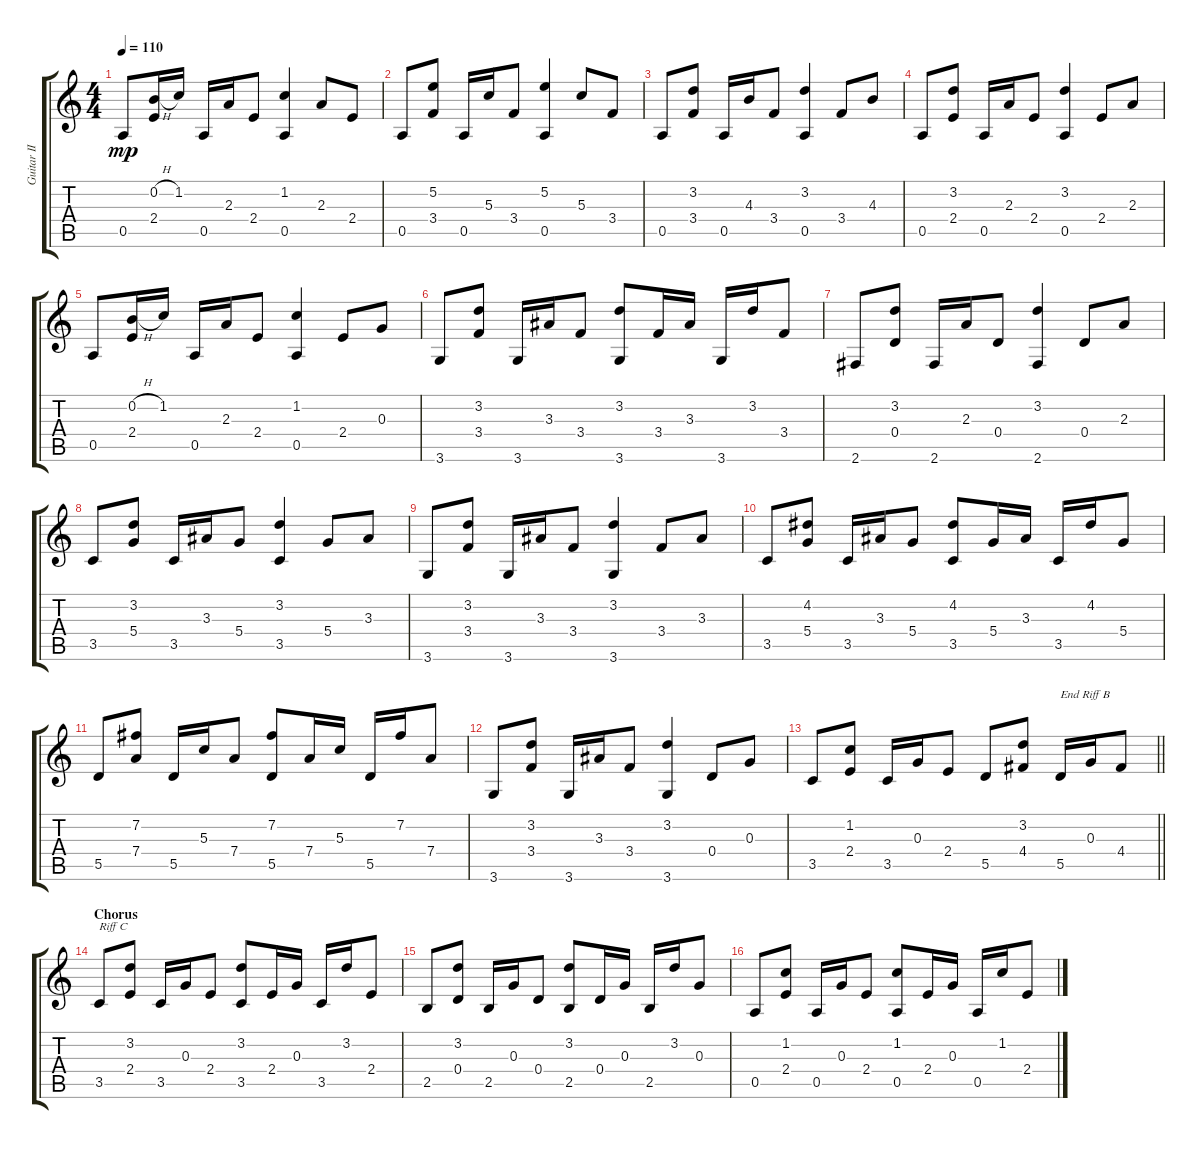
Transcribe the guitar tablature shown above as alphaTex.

\track ("Guitar II" "Guitar II") {instrument acousticguitarnylon}
\staff {score tabs}
\tuning (E4 B3 G3 D3 A2 E2) {hide}
\ts (4 4)
\tempo 110
\clef g2
\ks c
0.5.8{dy mp} (0.2{h} 2.4).16 1.2.16 0.5.16 2.3.16 2.4.8 (1.2 0.5).4 2.3.8 2.4.8 |
0.5.8 (5.2 3.4).8 0.5.16 5.3.16 3.4.8 (5.2 0.5).4 5.3.8 3.4.8 |
0.5.8 (3.2 3.4).8 0.5.16 4.3.16 3.4.8 (3.2 0.5).4 3.4.8 4.3.8 |
0.5.8 (3.2 2.4).8 0.5.16 2.3.16 2.4.8 (3.2 0.5).4 2.4.8 2.3.8 |
0.5.8 (0.2{h} 2.4).16 1.2.16 0.5.16 2.3.16 2.4.8 (1.2 0.5).4 2.4.8 0.3.8 |
3.6.8 (3.2 3.4).8 3.6.16 3.3.16 3.4.8 (3.2 3.6).8 3.4.16 3.3.16 3.6.16 3.2.16 3.4.8 |
2.6.8 (3.2 0.4).8 2.6.16 2.3.16 0.4.8 (3.2 2.6).4 0.4.8 2.3.8 |
3.5.8 (3.2 5.4).8 3.5.16 3.3.16 5.4.8 (3.2 3.5).4 5.4.8 3.3.8 |
3.6.8 (3.2 3.4).8 3.6.16 3.3.16 3.4.8 (3.2 3.6).4 3.4.8 3.3.8 |
3.5.8 (4.2 5.4).8 3.5.16 3.3.16 5.4.8 (4.2 3.5).8 5.4.16 3.3.16 3.5.16 4.2.16 5.4.8 |
5.5.8 (7.2 7.4).8 5.5.16 5.3.16 7.4.8 (7.2 5.5).8 7.4.16 5.3.16 5.5.16 7.2.16 7.4.8 |
3.6.8 (3.2 3.4).8 3.6.16 3.3.16 3.4.8 (3.2 3.6).4 0.4.8 0.3.8 |
\barLineRight lightlight
3.5.8 (1.2 2.4).8 3.5.16 0.3.16 2.4.8 5.5.8 (3.2 4.4).8 5.5.16{txt "End Riff B"} 0.3.16 4.4.8 |
\section ("" "Chorus")
3.5.8{txt "Riff C"} (3.2 2.4).8 3.5.16 0.3.16 2.4.8 (3.2 3.5).8 2.4.16 0.3.16 3.5.16 3.2.16 2.4.8 |
2.5.8 (3.2 0.4).8 2.5.16 0.3.16 0.4.8 (3.2 2.5).8 0.4.16 0.3.16 2.5.16 3.2.16 0.3.8 |
0.5.8 (1.2 2.4).8 0.5.16 0.3.16 2.4.8 (1.2 0.5).8 2.4.16 0.3.16 0.5.16 1.2.16 2.4.8
